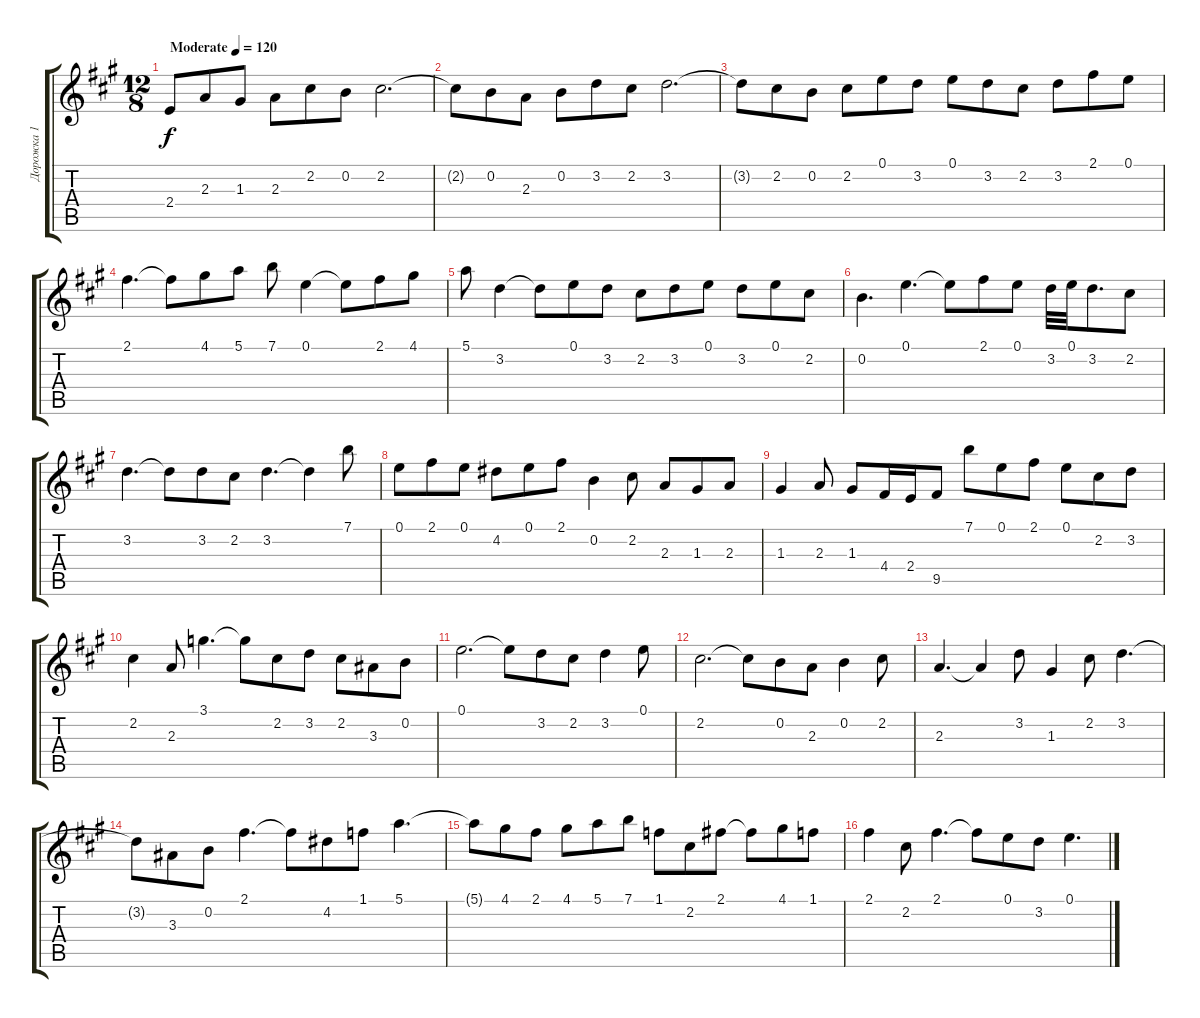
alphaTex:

\track ("Дорожка 1" "Дорожка 1") {instrument acousticguitarsteel}
\staff {score tabs}
\tuning (E4 B3 G3 D3 A2 E2) {hide}
\ts (12 8)
\tempo (120 "Moderate")
\clef g2
\ks a
2.4.8{dy f instrument acousticguitarsteel} 2.3.8 1.3.8 2.3.8 2.2.8 0.2.8 2.2.2{d} |
2.2{t}.8 0.2.8 2.3.8 0.2.8 3.2.8 2.2.8 3.2.2{d} |
3.2{t}.8 2.2.8 0.2.8 2.2.8 0.1.8 3.2.8 0.1.8 3.2.8 2.2.8 3.2.8 2.1.8 0.1.8 |
2.1.4{d} 2.1{t}.8 4.1.8 5.1.8 7.1.8 0.1.4 0.1{t}.8 2.1.8 4.1.8 |
5.1.8 3.2.4 3.2{t}.8 0.1.8 3.2.8 2.2.8 3.2.8 0.1.8 3.2.8 0.1.8 2.2.8 |
0.2.4{d} 0.1.4{d} 0.1{t}.8 2.1.8 0.1.8 3.2.32 0.1.32 3.2.8{d} 2.2.8 |
3.2.4{d} 3.2{t}.8 3.2.8 2.2.8 3.2.4{d} 3.2{t}.4 7.1.8 |
0.1.8 2.1.8 0.1.8 4.2.8 0.1.8 2.1.8 0.2.4 2.2.8 2.3.8 1.3.8 2.3.8 |
1.3.4 2.3.8 1.3.8 4.4.16 2.4.16 9.5.8 7.1.8 0.1.8 2.1.8 0.1.8 2.2.8 3.2.8 |
2.2.4 2.3.8 3.1.4{d} 3.1{t}.8 2.2.8 3.2.8 2.2.8 3.3.8 0.2.8 |
0.1.2{d} 0.1{t}.8 3.2.8 2.2.8 3.2.4 0.1.8 |
2.2.2{d} 2.2{t}.8 0.2.8 2.3.8 0.2.4 2.2.8 |
2.3.4{d} 2.3{t}.4 3.2.8 1.3.4 2.2.8 3.2.4{d} |
3.2{t}.8 3.3.8 0.2.8 2.1.4{d} 2.1{t}.8 4.2.8 1.1.8 5.1.4{d} |
5.1{t}.8 4.1.8 2.1.8 4.1.8 5.1.8 7.1.8 1.1.8 2.2.8 2.1.8 2.1{t}.8 4.1.8 1.1.8 |
2.1.4 2.2.8 2.1.4{d} 2.1{t}.8 0.1.8 3.2.8 0.1.4{d}
